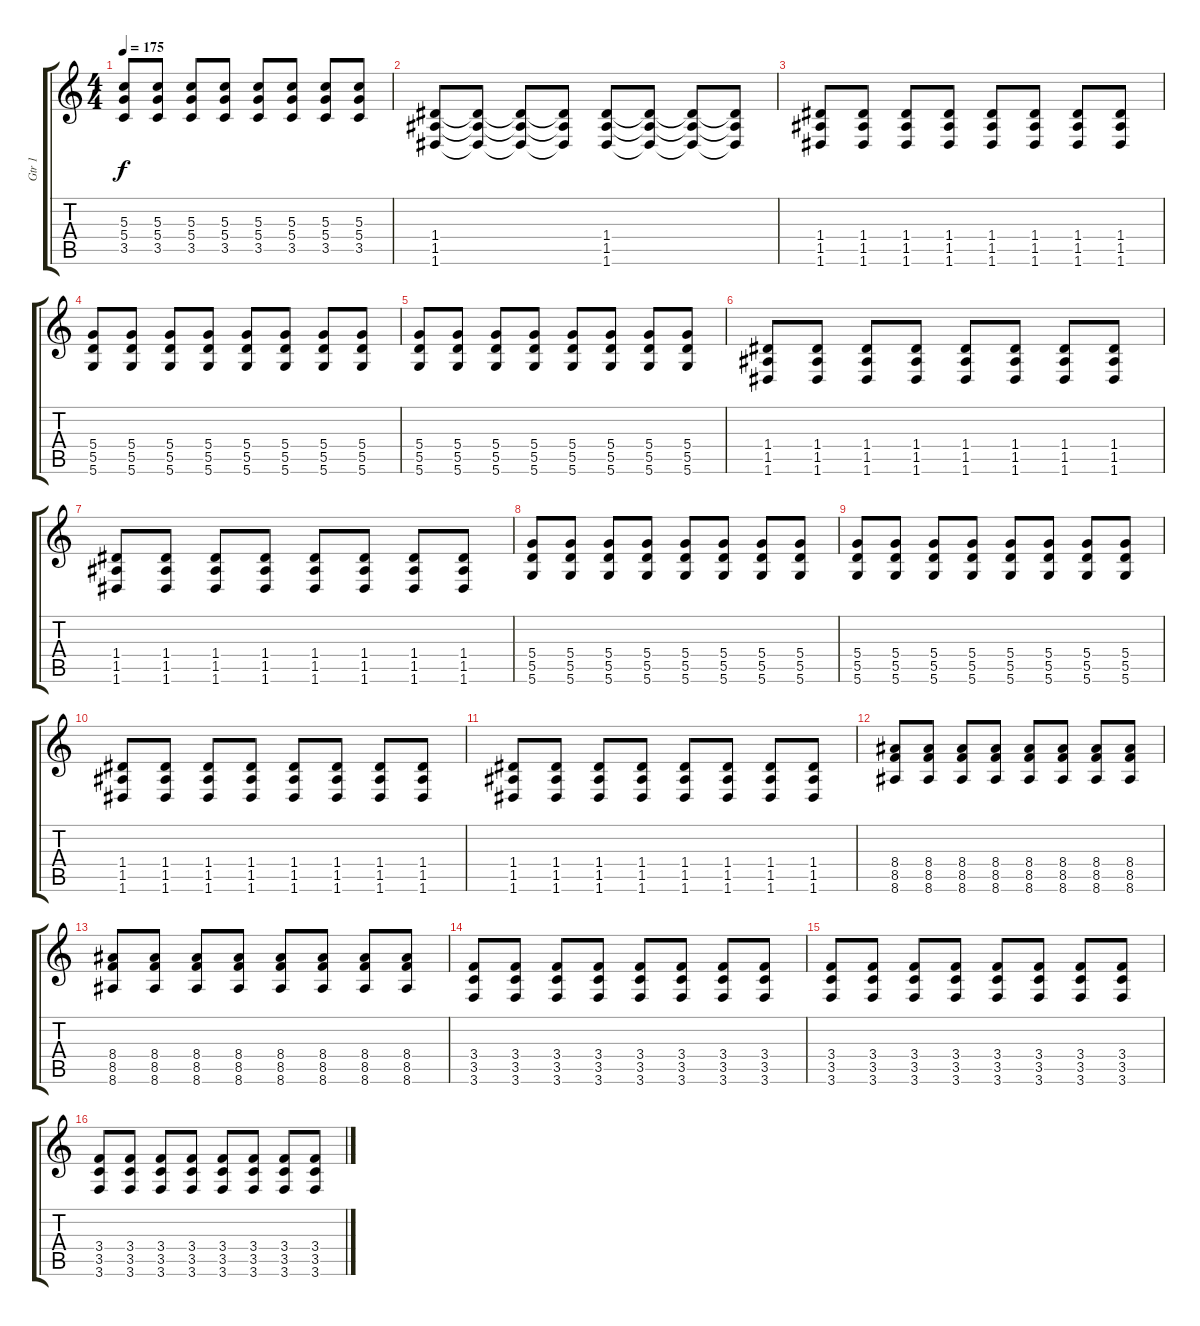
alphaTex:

\track ("Gtr 1" "Gtr 1") {instrument distortionguitar}
\staff {score tabs}
\tuning (E4 B3 G3 D3 A2 D2) {hide}
\ts (4 4)
\tempo 175
\clef g2
\ks c
(5.3 5.4 3.5).8{dy f} (5.3 5.4 3.5).8 (5.3 5.4 3.5).8 (5.3 5.4 3.5).8 (5.3 5.4 3.5).8 (5.3 5.4 3.5).8 (5.3 5.4 3.5).8 (5.3 5.4 3.5).8 |
(1.4 1.5 1.6).8 (1.4{t} 1.5{t} 1.6{t}).8 (1.4{t} 1.5{t} 1.6{t}).8 (1.4{t} 1.5{t} 1.6{t}).8 (1.4 1.5 1.6).8 (1.4{t} 1.5{t} 1.6{t}).8 (1.4{t} 1.5{t} 1.6{t}).8 (1.4{t} 1.5{t} 1.6{t}).8 |
(1.4 1.5 1.6).8 (1.4 1.5 1.6).8 (1.4 1.5 1.6).8 (1.4 1.5 1.6).8 (1.4 1.5 1.6).8 (1.4 1.5 1.6).8 (1.4 1.5 1.6).8 (1.4 1.5 1.6).8 |
(5.4 5.5 5.6).8 (5.4 5.5 5.6).8 (5.4 5.5 5.6).8 (5.4 5.5 5.6).8 (5.4 5.5 5.6).8 (5.4 5.5 5.6).8 (5.4 5.5 5.6).8 (5.4 5.5 5.6).8 |
(5.4 5.5 5.6).8 (5.4 5.5 5.6).8 (5.4 5.5 5.6).8 (5.4 5.5 5.6).8 (5.4 5.5 5.6).8 (5.4 5.5 5.6).8 (5.4 5.5 5.6).8 (5.4 5.5 5.6).8 |
(1.4 1.5 1.6).8 (1.4 1.5 1.6).8 (1.4 1.5 1.6).8 (1.4 1.5 1.6).8 (1.4 1.5 1.6).8 (1.4 1.5 1.6).8 (1.4 1.5 1.6).8 (1.4 1.5 1.6).8 |
(1.4 1.5 1.6).8 (1.4 1.5 1.6).8 (1.4 1.5 1.6).8 (1.4 1.5 1.6).8 (1.4 1.5 1.6).8 (1.4 1.5 1.6).8 (1.4 1.5 1.6).8 (1.4 1.5 1.6).8 |
(5.4 5.5 5.6).8 (5.4 5.5 5.6).8 (5.4 5.5 5.6).8 (5.4 5.5 5.6).8 (5.4 5.5 5.6).8 (5.4 5.5 5.6).8 (5.4 5.5 5.6).8 (5.4 5.5 5.6).8 |
(5.4 5.5 5.6).8 (5.4 5.5 5.6).8 (5.4 5.5 5.6).8 (5.4 5.5 5.6).8 (5.4 5.5 5.6).8 (5.4 5.5 5.6).8 (5.4 5.5 5.6).8 (5.4 5.5 5.6).8 |
(1.4 1.5 1.6).8 (1.4 1.5 1.6).8 (1.4 1.5 1.6).8 (1.4 1.5 1.6).8 (1.4 1.5 1.6).8 (1.4 1.5 1.6).8 (1.4 1.5 1.6).8 (1.4 1.5 1.6).8 |
(1.4 1.5 1.6).8 (1.4 1.5 1.6).8 (1.4 1.5 1.6).8 (1.4 1.5 1.6).8 (1.4 1.5 1.6).8 (1.4 1.5 1.6).8 (1.4 1.5 1.6).8 (1.4 1.5 1.6).8 |
(8.4 8.5 8.6).8 (8.4 8.5 8.6).8 (8.4 8.5 8.6).8 (8.4 8.5 8.6).8 (8.4 8.5 8.6).8 (8.4 8.5 8.6).8 (8.4 8.5 8.6).8 (8.4 8.5 8.6).8 |
(8.4 8.5 8.6).8 (8.4 8.5 8.6).8 (8.4 8.5 8.6).8 (8.4 8.5 8.6).8 (8.4 8.5 8.6).8 (8.4 8.5 8.6).8 (8.4 8.5 8.6).8 (8.4 8.5 8.6).8 |
(3.4 3.5 3.6).8 (3.4 3.5 3.6).8 (3.4 3.5 3.6).8 (3.4 3.5 3.6).8 (3.4 3.5 3.6).8 (3.4 3.5 3.6).8 (3.4 3.5 3.6).8 (3.4 3.5 3.6).8 |
(3.4 3.5 3.6).8 (3.4 3.5 3.6).8 (3.4 3.5 3.6).8 (3.4 3.5 3.6).8 (3.4 3.5 3.6).8 (3.4 3.5 3.6).8 (3.4 3.5 3.6).8 (3.4 3.5 3.6).8 |
(3.4 3.5 3.6).8 (3.4 3.5 3.6).8 (3.4 3.5 3.6).8 (3.4 3.5 3.6).8 (3.4 3.5 3.6).8 (3.4 3.5 3.6).8 (3.4 3.5 3.6).8 (3.4 3.5 3.6).8
